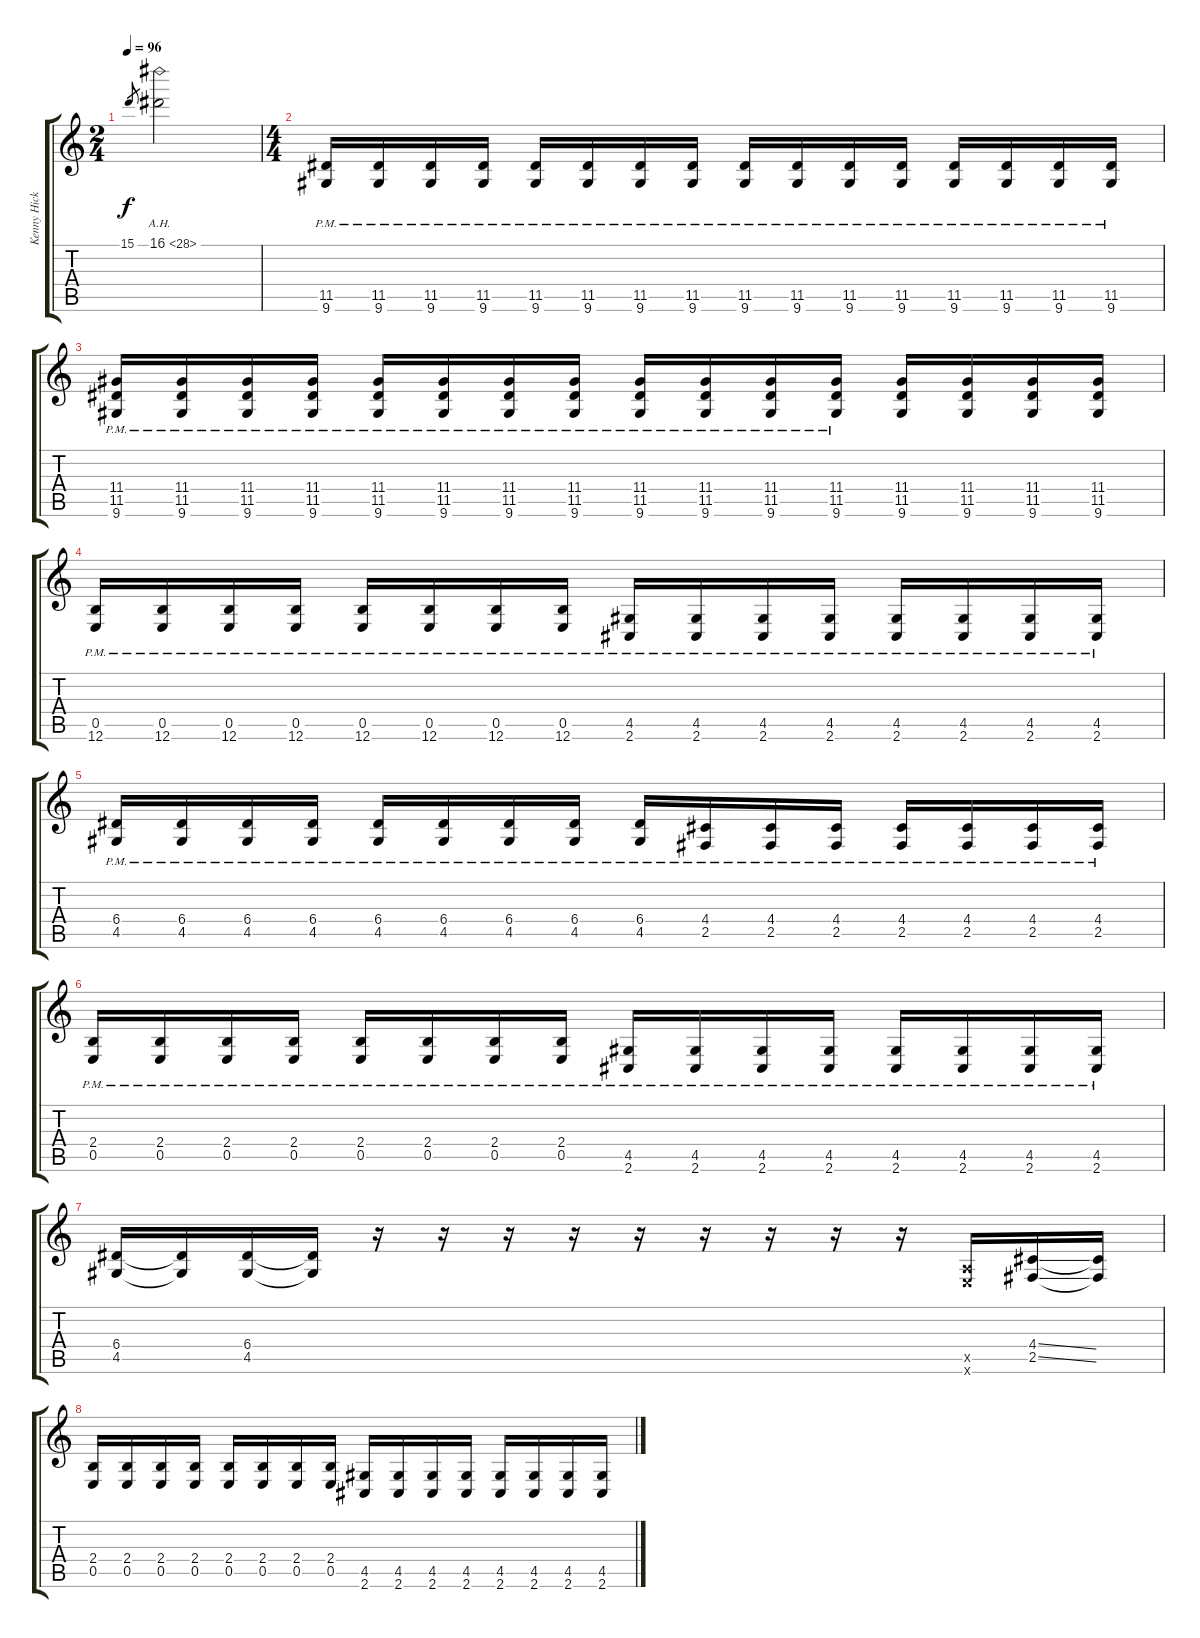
\track ("Kenny Hickey - Guitar" "Kenny Hick") {instrument distortionguitar}
\staff {score tabs}
\tuning (B3 Gb3 D3 A2 E2 B1) {hide}
\ts (2 4)
\tempo 96
\clef g2
\ks c
15.1.8{gr dy f instrument distortionguitar} 16.1{ah 12}.2 |
\ts (4 4)
(11.5{pm} 9.6{pm}).16 (11.5{pm} 9.6{pm}).16 (11.5{pm} 9.6{pm}).16 (11.5{pm} 9.6{pm}).16 (11.5{pm} 9.6{pm}).16 (11.5{pm} 9.6{pm}).16 (11.5{pm} 9.6{pm}).16 (11.5{pm} 9.6{pm}).16 (11.5{pm} 9.6{pm}).16 (11.5{pm} 9.6{pm}).16 (11.5{pm} 9.6{pm}).16 (11.5{pm} 9.6{pm}).16 (11.5{pm} 9.6{pm}).16 (11.5{pm} 9.6{pm}).16 (11.5{pm} 9.6{pm}).16 (11.5{pm} 9.6{pm}).16 |
(11.4{pm} 11.5{pm} 9.6{pm}).16 (11.4{pm} 11.5{pm} 9.6{pm}).16 (11.4{pm} 11.5{pm} 9.6{pm}).16 (11.4{pm} 11.5{pm} 9.6{pm}).16 (11.4{pm} 11.5{pm} 9.6{pm}).16 (11.4{pm} 11.5{pm} 9.6{pm}).16 (11.4{pm} 11.5{pm} 9.6{pm}).16 (11.4{pm} 11.5{pm} 9.6{pm}).16 (11.4 11.5{pm} 9.6{pm}).16 (11.4 11.5{pm} 9.6{pm}).16 (11.4 11.5{pm} 9.6{pm}).16 (11.4 11.5{pm} 9.6{pm}).16 (11.4 11.5 9.6).16 (11.4 11.5 9.6).16 (11.4 11.5 9.6).16 (11.4 11.5 9.6).16 |
(0.5{pm} 12.6{pm}).16 (0.5{pm} 12.6{pm}).16 (0.5{pm} 12.6{pm}).16 (0.5{pm} 12.6{pm}).16 (0.5{pm} 12.6{pm}).16 (0.5{pm} 12.6{pm}).16 (0.5{pm} 12.6{pm}).16 (0.5{pm} 12.6{pm}).16 (4.5{pm} 2.6{pm}).16 (4.5{pm} 2.6{pm}).16 (4.5{pm} 2.6{pm}).16 (4.5{pm} 2.6{pm}).16 (4.5{pm} 2.6{pm}).16 (4.5{pm} 2.6{pm}).16 (4.5{pm} 2.6{pm}).16 (4.5{pm} 2.6{pm}).16 |
(6.4{pm} 4.5{pm}).16 (6.4{pm} 4.5{pm}).16 (6.4{pm} 4.5{pm}).16 (6.4{pm} 4.5{pm}).16 (6.4{pm} 4.5{pm}).16 (6.4{pm} 4.5{pm}).16 (6.4{pm} 4.5{pm}).16 (6.4{pm} 4.5{pm}).16 (6.4{pm} 4.5{pm}).16 (4.4{pm} 2.5{pm}).16 (4.4{pm} 2.5{pm}).16 (4.4{pm} 2.5{pm}).16 (4.4 2.5{pm}).16 (4.4 2.5{pm}).16 (4.4 2.5{pm}).16 (4.4 2.5{pm}).16 |
(2.4{pm} 0.5{pm}).16 (2.4{pm} 0.5{pm}).16 (2.4{pm} 0.5{pm}).16 (2.4{pm} 0.5{pm}).16 (2.4{pm} 0.5{pm}).16 (2.4{pm} 0.5{pm}).16 (2.4{pm} 0.5{pm}).16 (2.4{pm} 0.5{pm}).16 (4.5{pm} 2.6{pm}).16 (4.5{pm} 2.6{pm}).16 (4.5{pm} 2.6{pm}).16 (4.5{pm} 2.6{pm}).16 (4.5{pm} 2.6{pm}).16 (4.5{pm} 2.6{pm}).16 (4.5{pm} 2.6{pm}).16 (4.5{pm} 2.6{pm}).16 |
(6.4 4.5).16 (6.4{t} 4.5{t}).16 (6.4 4.5).16 (6.4{t} 4.5{t}).16 r.16 r.16 r.16 r.16 r.16 r.16 r.16 r.16 r.16 (5.5{x} 5.6{x}).16 (4.4{ss} 2.5{ss}).16 (4.4{t} 2.5{t}).16 |
(2.4 0.5).16 (2.4 0.5).16 (2.4 0.5).16 (2.4 0.5).16 (2.4 0.5).16 (2.4 0.5).16 (2.4 0.5).16 (2.4 0.5).16 (4.5 2.6).16 (4.5 2.6).16 (4.5 2.6).16 (4.5 2.6).16 (4.5 2.6).16 (4.5 2.6).16 (4.5 2.6).16 (4.5 2.6).16
